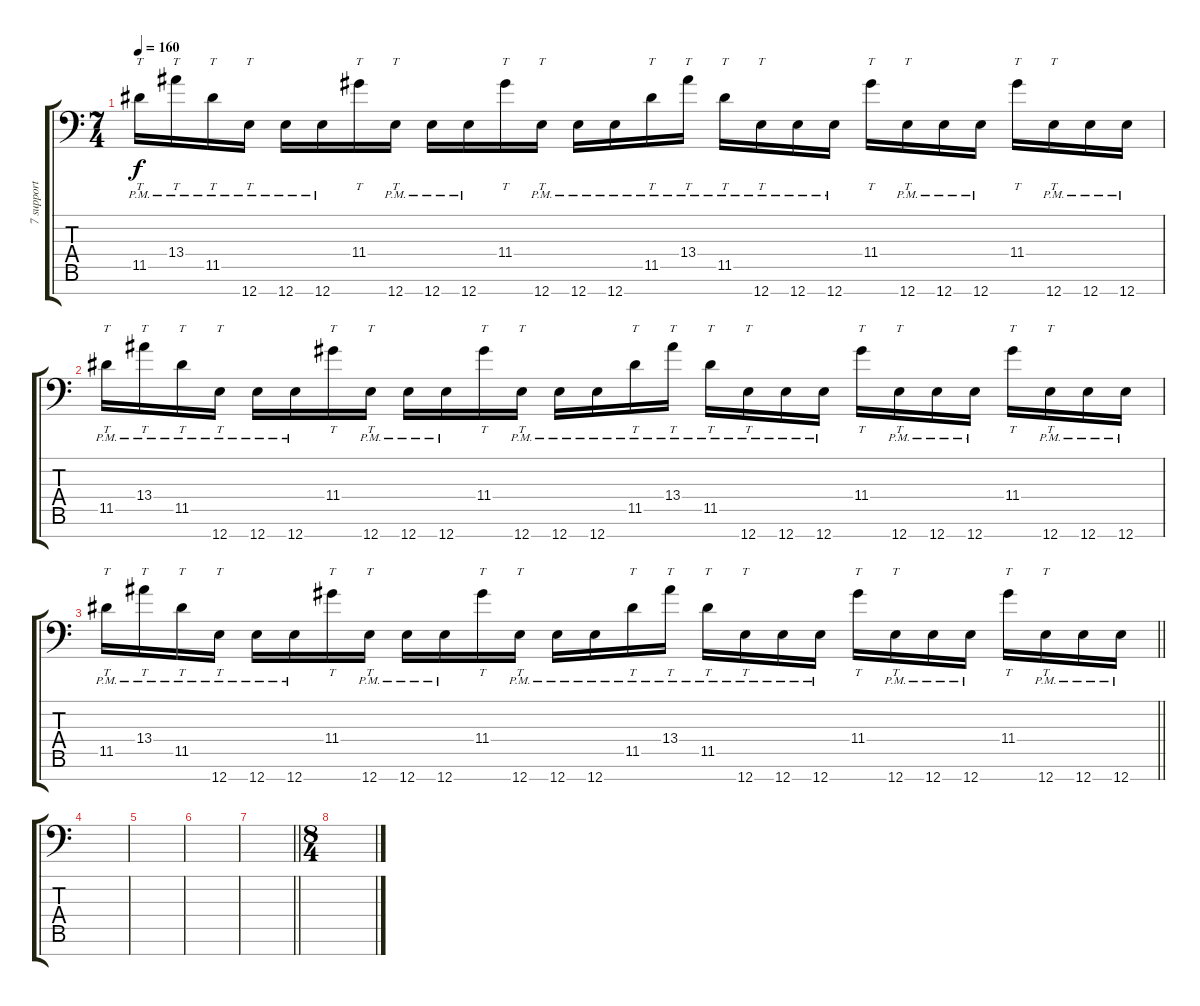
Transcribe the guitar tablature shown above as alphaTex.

\track ("7 support" "7 support") {instrument overdrivenguitar}
\staff {score tabs}
\tuning (B3 G3 D3 A2 E2 B1 E1) {hide}
\ts (7 4)
\tempo 160
\clef f4
\ks c
11.5{pm}.16{tt dy f} 13.4{pm}.16{tt} 11.5{pm}.16{tt} 12.7{pm}.16{tt} 12.7{pm}.16 12.7{pm}.16 11.4.16{tt} 12.7{pm}.16{tt} 12.7{pm}.16 12.7{pm}.16 11.4.16{tt} 12.7{pm}.16{tt} 12.7{pm}.16 12.7{pm}.16 11.5{pm}.16{tt} 13.4{pm}.16{tt} 11.5{pm}.16{tt} 12.7{pm}.16{tt} 12.7{pm}.16 12.7{pm}.16 11.4.16{tt} 12.7{pm}.16{tt} 12.7{pm}.16 12.7{pm}.16 11.4.16{tt} 12.7{pm}.16{tt} 12.7{pm}.16 12.7{pm}.16 |
11.5{pm}.16{tt} 13.4{pm}.16{tt} 11.5{pm}.16{tt} 12.7{pm}.16{tt} 12.7{pm}.16 12.7{pm}.16 11.4.16{tt} 12.7{pm}.16{tt} 12.7{pm}.16 12.7{pm}.16 11.4.16{tt} 12.7{pm}.16{tt} 12.7{pm}.16 12.7{pm}.16 11.5{pm}.16{tt} 13.4{pm}.16{tt} 11.5{pm}.16{tt} 12.7{pm}.16{tt} 12.7{pm}.16 12.7{pm}.16 11.4.16{tt} 12.7{pm}.16{tt} 12.7{pm}.16 12.7{pm}.16 11.4.16{tt} 12.7{pm}.16{tt} 12.7{pm}.16 12.7{pm}.16 |
\barLineRight lightlight
11.5{pm}.16{tt} 13.4{pm}.16{tt} 11.5{pm}.16{tt} 12.7{pm}.16{tt} 12.7{pm}.16 12.7{pm}.16 11.4.16{tt} 12.7{pm}.16{tt} 12.7{pm}.16 12.7{pm}.16 11.4.16{tt} 12.7{pm}.16{tt} 12.7{pm}.16 12.7{pm}.16 11.5{pm}.16{tt} 13.4{pm}.16{tt} 11.5{pm}.16{tt} 12.7{pm}.16{tt} 12.7{pm}.16 12.7{pm}.16 11.4.16{tt} 12.7{pm}.16{tt} 12.7{pm}.16 12.7{pm}.16 11.4.16{tt} 12.7{pm}.16{tt} 12.7{pm}.16 12.7{pm}.16 |
\section ("" "")
|
|
|
\barLineRight lightlight
|
\ts (8 4)
\section ("" "")
